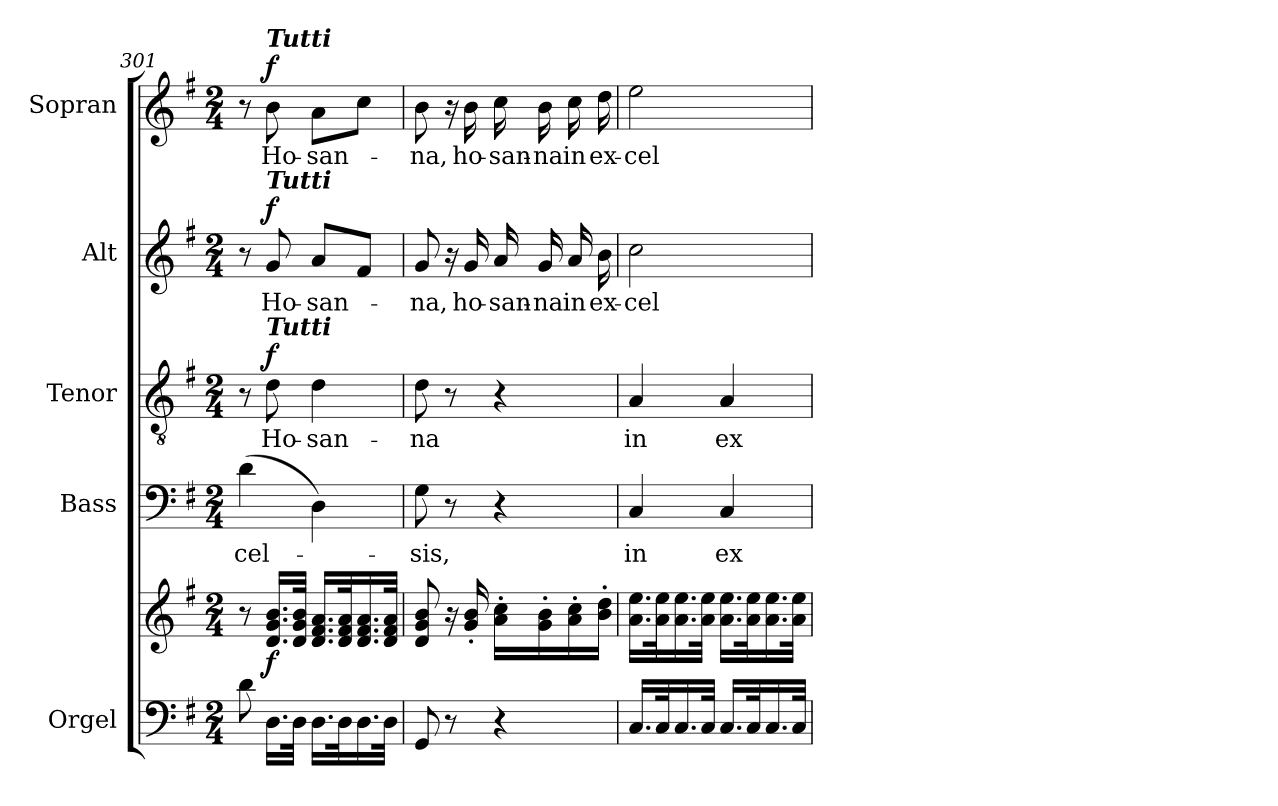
**kern	**kern	**dynam	**kern	**text	**kern	**text	**dynam	**kern	**text	**dynam	**kern	**text	**dynam
*part5	*part5	*part5	*part4	*part4	*part3	*part3	*part3	*part2	*part2	*part2	*part1	*part1	*part1
*staff6	*staff5	*staff5/6	*staff4	*staff4	*staff3	*staff3	*staff3	*staff2	*staff2	*staff2	*staff1	*staff1	*staff1
*I"Orgel	*	*	*I"Bass	*	*I"Tenor	*	*	*I"Alt	*	*	*I"Sopran	*	*
*I'Org.	*	*	*I'B.	*	*I'T.	*	*	*I'A.	*	*	*I'S.	*	*
*clefF4	*clefG2	*	*clefF4	*	*clefGv2	*	*	*clefG2	*	*	*clefG2	*	*
*k[f#]	*k[f#]	*	*k[f#]	*	*k[f#]	*	*	*k[f#]	*	*	*k[f#]	*	*
*G:	*G:	*	*G:	*	*G:	*	*	*G:	*	*	*G:	*	*
*M2/4	*M2/4	*	*M2/4	*	*M2/4	*	*	*M2/4	*	*	*M2/4	*	*
=301	=301	=301	=301	=301	=301	=301	=301	=301	=301	=301	=301	=301	=301
!	!	!	!	!LO:LY:b	!	!	!	!	!	!	!	!	!
8d\	8r	.	(>4d\	-cel-	8r	.	.	8r	.	.	8r	.	.
!	!	!	!	!	!	!	!	!	!	!	!LO:TX:a:Bi:t=Tutti	!	!
!	!	!	!	!	!	!	!	!LO:TX:a:Bi:t=Tutti	!	!	!	!	!
!	!	!	!	!	!LO:TX:a:Bi:t=Tutti	!	!	!	!	!	!	!	!
!	!	!LO:DY:b	!	!	!	!LO:LY:b	!LO:DY:a	!	!LO:LY:b	!LO:DY:a	!	!LO:LY:b	!LO:DY:a
16.D\LL	16.d/ 16.g/ 16.b/LL	f	.	.	8d\	Ho-	f	8g/	Ho-	f	8b\	Ho-	f
32D\JJk	32d/ 32g/ 32b/JJk	.	.	.	.	.	.	.	.	.	.	.	.
!	!	!	!	!	!	!LO:LY:b	!	!	!LO:LY:b	!	!	!LO:LY:b	!
16.D\LL	16.d/ 16.f#/ 16.a/LL	.	4D\)	.	4d\	-san-	.	8a/L	-san-	.	8a\L	-san-	.
32D\k	32d/ 32f#/ 32a/k	.	.	.	.	.	.	.	.	.	.	.	.
16.D\	16.d/ 16.f#/ 16.a/	.	.	.	.	.	.	8f#/J	.	.	8cc\J	.	.
32D\JJk	32d/ 32f#/ 32a/JJk	.	.	.	.	.	.	.	.	.	.	.	.
=302	=302	=302	=302	=302	=302	=302	=302	=302	=302	=302	=302	=302	=302
!	!	!	!	!LO:LY:b	!	!LO:LY:b	!	!	!LO:LY:b	!	!	!LO:LY:b	!
8GG/	8d/ 8g/ 8b/	.	8G\	-sis,	8d\	-na	.	8g/	-na,	.	8b\	-na,	.
8r	16r	.	8r	.	8r	.	.	16r	.	.	16r	.	.
!	!	!	!	!	!	!	!	!	!LO:LY:b	!	!	!LO:LY:b	!
.	16g/'< 16b/'<	.	.	.	.	.	.	16g/	ho-	.	16b\	ho-	.
!	!	!	!	!	!	!	!	!	!LO:LY:b	!	!	!LO:LY:b	!
4r	16a\'> 16cc\'>LL	.	4r	.	4r	.	.	16a/	-san-	.	16cc\	-san-	.
!	!	!	!	!	!	!	!	!	!LO:LY:b	!	!	!LO:LY:b	!
.	16g\'> 16b\'>	.	.	.	.	.	.	16g/	-na	.	16b\	-na	.
!	!	!	!	!	!	!	!	!	!LO:LY:b	!	!	!LO:LY:b	!
.	16a\'> 16cc\'>	.	.	.	.	.	.	16a/	in	.	16cc\	in	.
!	!	!	!	!	!	!	!	!	!LO:LY:b	!	!	!LO:LY:b	!
.	16b\'> 16dd\'>JJ	.	.	.	.	.	.	16b\	ex-	.	16dd\	ex-	.
!!LO:LB:g=z
=303	=303	=303	=303	=303	=303	=303	=303	=303	=303	=303	=303	=303	=303
!	!	!	!	!LO:LY:b	!	!LO:LY:b	!	!	!LO:LY:b	!	!	!LO:LY:b	!
16.C/LL	16.a\ 16.ee\LL	.	4C/	in	4A/	in	.	2cc\	-cel-	.	2ee\	-cel-	.
32C/k	32a\ 32ee\k	.	.	.	.	.	.	.	.	.	.	.	.
16.C/	16.a\ 16.ee\	.	.	.	.	.	.	.	.	.	.	.	.
32C/JJk	32a\ 32ee\JJk	.	.	.	.	.	.	.	.	.	.	.	.
!	!	!	!	!LO:LY:b	!	!LO:LY:b	!	!	!	!	!	!	!
16.C/LL	16.a\ 16.ee\LL	.	4C/	ex-	4A/	ex-	.	.	.	.	.	.	.
32C/k	32a\ 32ee\k	.	.	.	.	.	.	.	.	.	.	.	.
16.C/	16.a\ 16.ee\	.	.	.	.	.	.	.	.	.	.	.	.
32C/JJk	32a\ 32ee\JJk	.	.	.	.	.	.	.	.	.	.	.	.
=	=	=	=	=	=	=	=	=	=	=	=	=	=
*-	*-	*-	*-	*-	*-	*-	*-	*-	*-	*-	*-	*-	*-
